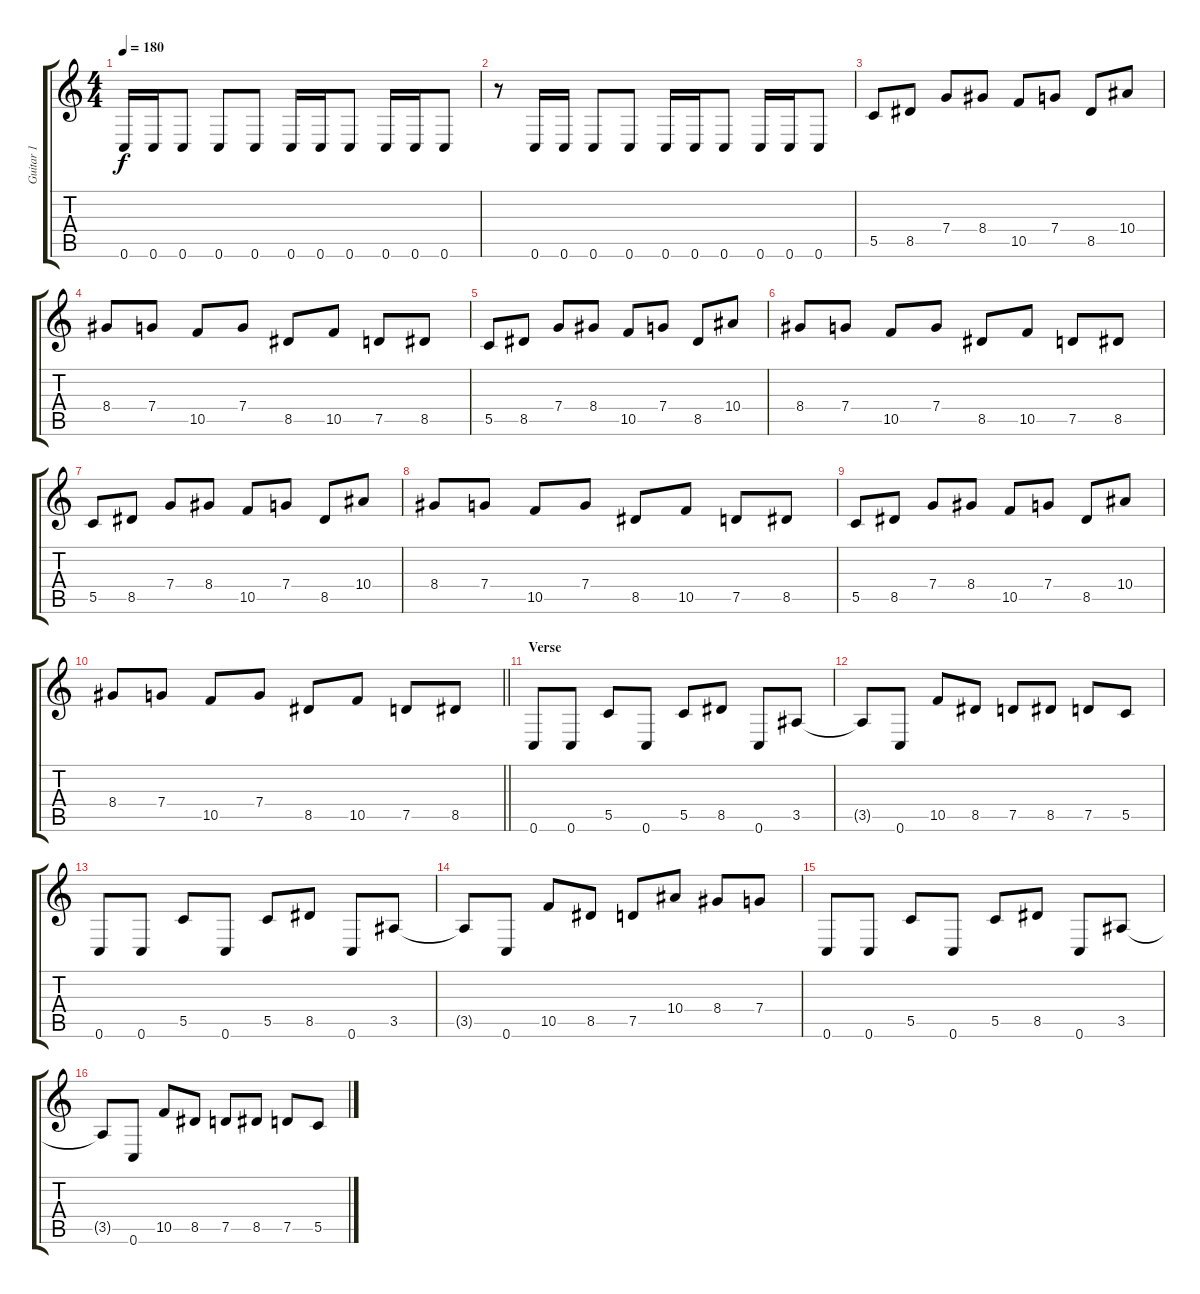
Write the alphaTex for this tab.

\track ("Guitar 1" "Guitar 1") {instrument distortionguitar}
\staff {score tabs}
\tuning (D4 A3 F3 C3 G2 C2) {hide}
\ts (4 4)
\tempo 180
\clef g2
\ks c
0.6.16{dy f} 0.6.16 0.6.8 0.6.8 0.6.8 0.6.16 0.6.16 0.6.8 0.6.16 0.6.16 0.6.8 |
r.8 0.6.16 0.6.16 0.6.8 0.6.8 0.6.16 0.6.16 0.6.8 0.6.16 0.6.16 0.6.8 |
5.5.8 8.5.8 7.4.8 8.4.8 10.5.8 7.4.8 8.5.8 10.4.8 |
8.4.8 7.4.8 10.5.8 7.4.8 8.5.8 10.5.8 7.5.8 8.5.8 |
5.5.8 8.5.8 7.4.8 8.4.8 10.5.8 7.4.8 8.5.8 10.4.8 |
8.4.8 7.4.8 10.5.8 7.4.8 8.5.8 10.5.8 7.5.8 8.5.8 |
5.5.8 8.5.8 7.4.8 8.4.8 10.5.8 7.4.8 8.5.8 10.4.8 |
8.4.8 7.4.8 10.5.8 7.4.8 8.5.8 10.5.8 7.5.8 8.5.8 |
5.5.8 8.5.8 7.4.8 8.4.8 10.5.8 7.4.8 8.5.8 10.4.8 |
\barLineRight lightlight
8.4.8 7.4.8 10.5.8 7.4.8 8.5.8 10.5.8 7.5.8 8.5.8 |
\section ("" "Verse")
0.6.8{volume 6} 0.6.8 5.5.8 0.6.8 5.5.8 8.5.8 0.6.8 3.5.8 |
3.5{t}.8 0.6.8 10.5.8 8.5.8 7.5.8 8.5.8 7.5.8 5.5.8 |
0.6.8 0.6.8 5.5.8 0.6.8 5.5.8 8.5.8 0.6.8 3.5.8 |
3.5{t}.8 0.6.8 10.5.8 8.5.8 7.5.8 10.4.8 8.4.8 7.4.8 |
0.6.8 0.6.8 5.5.8 0.6.8 5.5.8 8.5.8 0.6.8 3.5.8 |
3.5{t}.8 0.6.8 10.5.8 8.5.8 7.5.8 8.5.8 7.5.8 5.5.8
